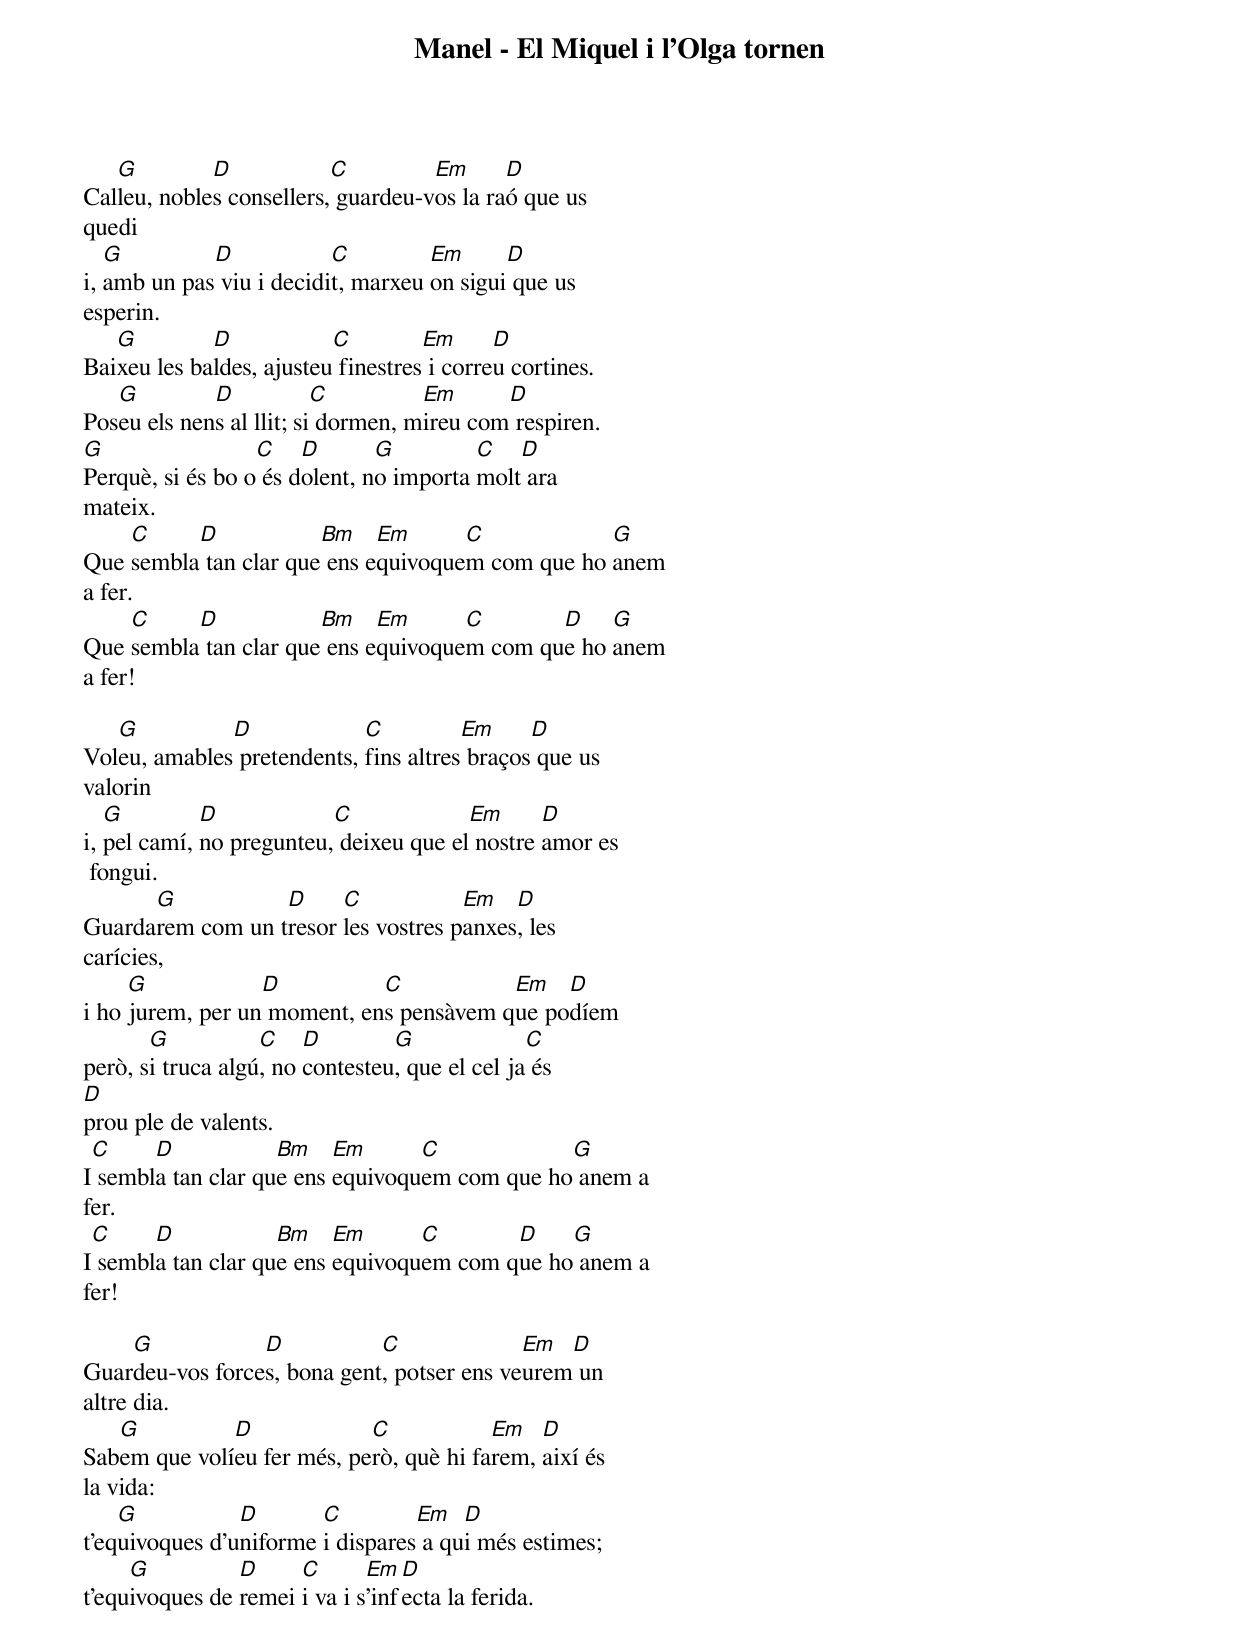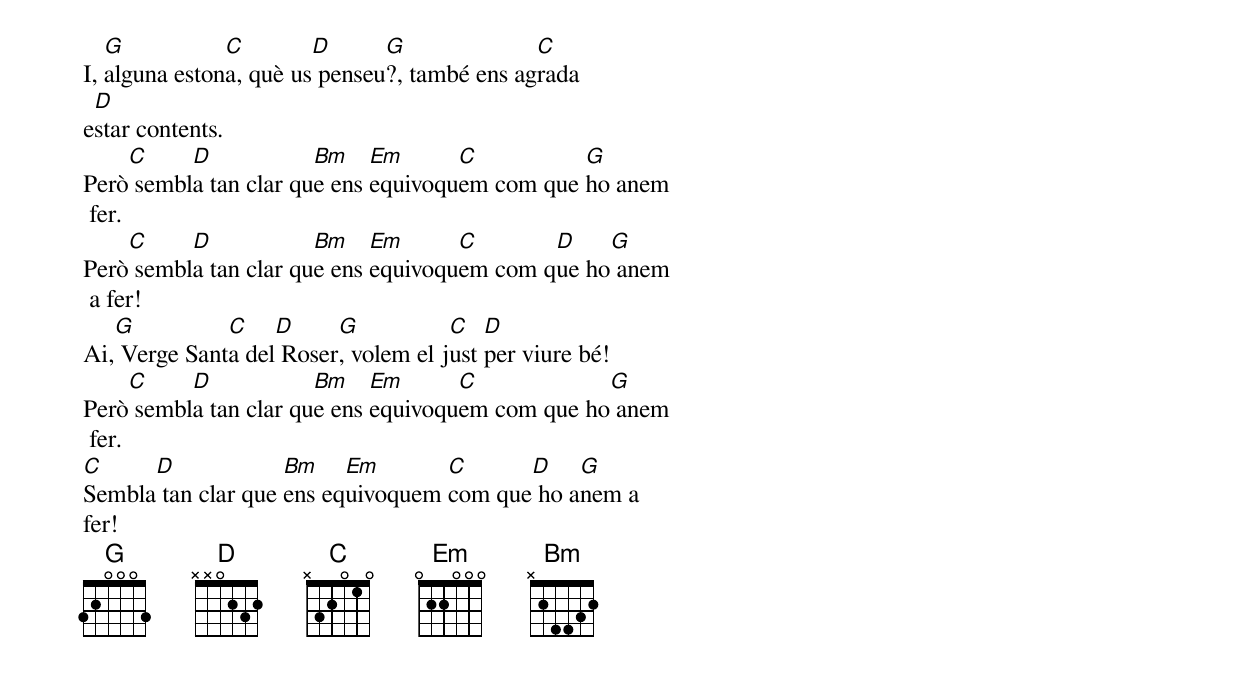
Manel - El Miquel i l'Olga tornen

   G         D            C         Em      D
Calleu, nobles consellers, guardeu-vos la raó que us
quedi
   G         D            C         Em      D
i, amb un pas viu i decidit, marxeu on sigui que us
esperin.
   G         D            C         Em      D
Baixeu les baldes, ajusteu finestres i correu cortines.
   G         D            C         Em      D
Poseu els nens al llit; si dormen, mireu com respiren.
G                 C    D       G         C   D
Perquè, si és bo o és dolent, no importa molt ara
mateix.
    C     D            Bm    Em      C            G
Que sembla tan clar que ens equivoquem com que ho anem
a fer.
    C     D            Bm    Em      C       D    G
Que sembla tan clar que ens equivoquem com que ho anem
a fer!

   G          D             C          Em     D
Voleu, amables pretendents, fins altres braços que us
valorin
   G         D            C             Em      D
i, pel camí, no pregunteu, deixeu que el nostre amor es
 fongui.
      G           D     C            Em   D
Guardarem com un tresor les vostres panxes, les
carícies,
     G            D          C           Em   D
i ho jurem, per un moment, ens pensàvem que podíem
       G           C    D        G              C
però, si truca algú, no contesteu, que el cel ja és
D
prou ple de valents.
 C     D            Bm    Em      C            G
I sembla tan clar que ens equivoquem com que ho anem a
fer.
 C     D            Bm    Em      C       D    G
I sembla tan clar que ens equivoquem com que ho anem a
fer!

    G            D           C              Em  D
Guardeu-vos forces, bona gent, potser ens veurem un
altre dia.
   G          D             C            Em   D
Sabem que volíeu fer més, però, què hi farem, així és
la vida:
    G           D       C         Em   D
t'equivoques d'uniforme i dispares a qui més estimes;
     G          D     C       Em  D
t'equivoques de remei i va i s'infecta la ferida.
   G           C        D      G              C
I, alguna estona, què us penseu?, també ens agrada
 D
estar contents.
    C     D            Bm    Em      C          G
Però sembla tan clar que ens equivoquem com que ho anem
 fer.
    C     D            Bm    Em      C       D    G
Però sembla tan clar que ens equivoquem com que ho anem
 a fer!
   G          C    D     G           C   D
Ai, Verge Santa del Roser, volem el just per viure bé!
    C     D            Bm    Em      C            G
Però sembla tan clar que ens equivoquem com que ho anem
 fer.
C     D             Bm    Em       C      D    G
Sembla tan clar que ens equivoquem com que ho anem a
fer!
